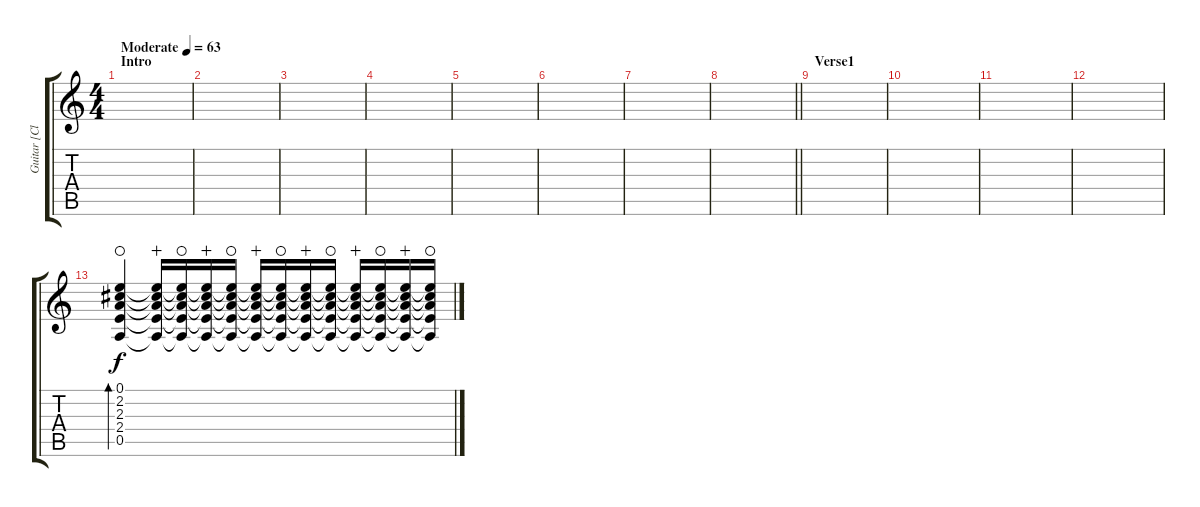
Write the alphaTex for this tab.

\track ("Guitar [Clean]" "Guitar [Cl") {instrument electricguitarclean}
\staff {score tabs}
\tuning (E4 B3 G3 D3 A2 E2) {hide}
\ts (4 4)
\section ("" "Intro")
\tempo (63 "Moderate")
\clef g2
\ks c
|
|
|
|
|
|
|
\barLineRight lightlight
|
\section ("" "Verse1")
|
|
|
|
(0.1 2.2 2.3 2.4 0.5).4{bd 240 waho} (0.1{t} 2.2{t} 2.3{t} 2.4{t} 0.5{t}).16{dy f wahc} (0.1{t} 2.2{t} 2.3{t} 2.4{t} 0.5{t}).16{waho} (0.1{t} 2.2{t} 2.3{t} 2.4{t} 0.5{t}).16{wahc} (0.1{t} 2.2{t} 2.3{t} 2.4{t} 0.5{t}).16{waho} (0.1{t} 2.2{t} 2.3{t} 2.4{t} 0.5{t}).16{wahc} (0.1{t} 2.2{t} 2.3{t} 2.4{t} 0.5{t}).16{waho} (0.1{t} 2.2{t} 2.3{t} 2.4{t} 0.5{t}).16{wahc} (0.1{t} 2.2{t} 2.3{t} 2.4{t} 0.5{t}).16{waho} (0.1{t} 2.2{t} 2.3{t} 2.4{t} 0.5{t}).16{wahc} (0.1{t} 2.2{t} 2.3{t} 2.4{t} 0.5{t}).16{waho} (0.1{t} 2.2{t} 2.3{t} 2.4{t} 0.5{t}).16{wahc} (0.1{t} 2.2{t} 2.3{t} 2.4{t} 0.5{t}).16{waho}
